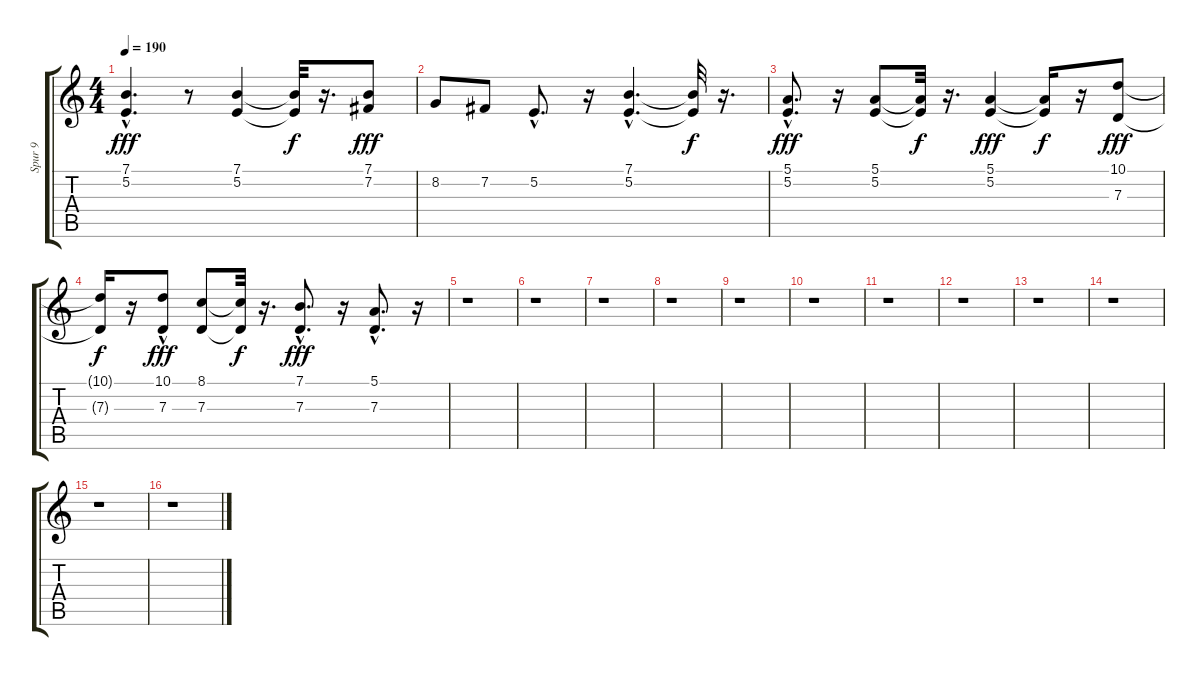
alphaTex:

\track ("Spur 9" "Spur 9") {instrument violin}
\staff {score tabs}
\tuning (E4 B3 G3 D3 A2 E2) {hide}
\ts (4 4)
\tempo 190
\clef g2
\ks c
(7.1{hac} 5.2{hac}).4{d dy fff} r.8 (7.1 5.2).4 (7.1{t} 5.2{t}).32{dy f} r.16{d} (7.1 7.2).8{dy fff} |
8.2.8 7.2.8 5.2{hac}.8{d} r.16 (7.1{hac} 5.2{hac}).4{d} (7.1{t} 5.2{t}).32{dy f} r.16{d} |
(5.1{hac} 5.2{hac}).8{d dy fff} r.16 (5.1 5.2).8 (5.1{t} 5.2{t}).32{dy f} r.16{d} (5.1 5.2).4{dy fff} (5.1{t} 5.2{t}).16{dy f} r.16 (10.1 7.3).8{dy fff} |
(10.1{t} 7.3{t}).16{dy f} r.16 (10.1 7.3{hac}).8{dy fff} (8.1 7.3).8 (8.1{t} 7.3{t}).32{dy f} r.16{d} (7.1 7.3{hac}).8{d dy fff} r.16 (5.1 7.3{hac}).8{d} r.16 |
r.1 |
r.1 |
r.1 |
r.1 |
r.1 |
r.1 |
r.1 |
r.1 |
r.1 |
r.1 |
r.1 |
r.1
